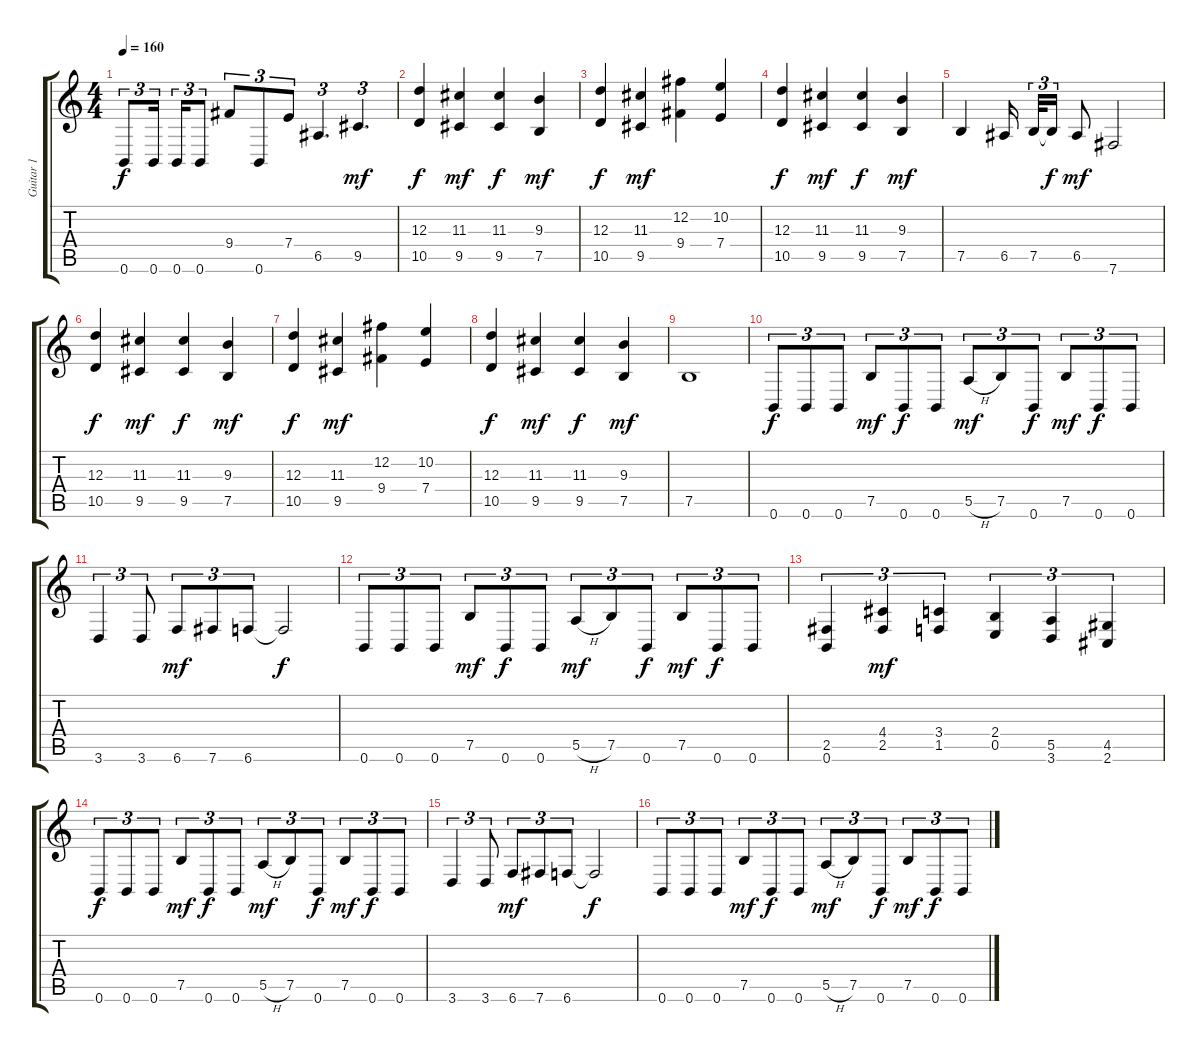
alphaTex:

\track ("Guitar 1" "Guitar 1") {instrument overdrivenguitar}
\staff {score tabs}
\tuning (B3 Gb3 D3 A2 E2 B1) {hide}
\ts (4 4)
\tempo 160
\clef g2
\ks c
0.6.8{tu (3 2) dy f} 0.6.16{tu (3 2) beam splitsecondary} 0.6.16{tu (3 2)} 0.6.8{tu (3 2)} 9.4.8{tu (3 2)} 0.6.8{tu (3 2)} 7.4.8{tu (3 2)} 6.5.4{d tu (3 2)} 9.5.4{d tu (3 2) dy mf} |
(12.3 10.5).4{dy f} (11.3 9.5).4{dy mf} (11.3 9.5).4{dy f} (9.3 7.5).4{dy mf} |
(12.3 10.5).4{dy f} (11.3 9.5).4{dy mf} (12.2 9.4).4 (10.2 7.4).4 |
(12.3 10.5).4{dy f} (11.3 9.5).4{dy mf} (11.3 9.5).4{dy f} (9.3 7.5).4{dy mf} |
7.5.4 6.5.16{beam splitsecondary} 7.5.32{tu (3 2)} 7.5{t}.16{tu (3 2) dy f} 6.5.8{dy mf} 7.6.2 |
(12.3 10.5).4{dy f} (11.3 9.5).4{dy mf} (11.3 9.5).4{dy f} (9.3 7.5).4{dy mf} |
(12.3 10.5).4{dy f} (11.3 9.5).4{dy mf} (12.2 9.4).4 (10.2 7.4).4 |
(12.3 10.5).4{dy f} (11.3 9.5).4{dy mf} (11.3 9.5).4{dy f} (9.3 7.5).4{dy mf} |
7.5.1 |
0.6.8{tu (3 2) dy f} 0.6.8{tu (3 2)} 0.6.8{tu (3 2)} 7.5.8{tu (3 2) dy mf} 0.6.8{tu (3 2) dy f} 0.6.8{tu (3 2)} 5.5{h}.8{tu (3 2) dy mf} 7.5.8{tu (3 2)} 0.6.8{tu (3 2) dy f} 7.5.8{tu (3 2) dy mf} 0.6.8{tu (3 2) dy f} 0.6.8{tu (3 2)} |
3.6.4{tu (3 2)} 3.6.8{tu (3 2)} 6.6.8{tu (3 2) dy mf} 7.6.8{tu (3 2)} 6.6.8{tu (3 2)} 6.6{t}.2{dy f} |
0.6.8{tu (3 2)} 0.6.8{tu (3 2)} 0.6.8{tu (3 2)} 7.5.8{tu (3 2) dy mf} 0.6.8{tu (3 2) dy f} 0.6.8{tu (3 2)} 5.5{h}.8{tu (3 2) dy mf} 7.5.8{tu (3 2)} 0.6.8{tu (3 2) dy f} 7.5.8{tu (3 2) dy mf} 0.6.8{tu (3 2) dy f} 0.6.8{tu (3 2)} |
(2.5 0.6).4{tu (3 2)} (4.4 2.5).4{tu (3 2) dy mf} (3.4 1.5).4{tu (3 2)} (2.4 0.5).4{tu (3 2)} (5.5 3.6).4{tu (3 2)} (4.5 2.6).4{tu (3 2)} |
0.6.8{tu (3 2) dy f} 0.6.8{tu (3 2)} 0.6.8{tu (3 2)} 7.5.8{tu (3 2) dy mf} 0.6.8{tu (3 2) dy f} 0.6.8{tu (3 2)} 5.5{h}.8{tu (3 2) dy mf} 7.5.8{tu (3 2)} 0.6.8{tu (3 2) dy f} 7.5.8{tu (3 2) dy mf} 0.6.8{tu (3 2) dy f} 0.6.8{tu (3 2)} |
3.6.4{tu (3 2)} 3.6.8{tu (3 2)} 6.6.8{tu (3 2) dy mf} 7.6.8{tu (3 2)} 6.6.8{tu (3 2)} 6.6{t}.2{dy f} |
0.6.8{tu (3 2)} 0.6.8{tu (3 2)} 0.6.8{tu (3 2)} 7.5.8{tu (3 2) dy mf} 0.6.8{tu (3 2) dy f} 0.6.8{tu (3 2)} 5.5{h}.8{tu (3 2) dy mf} 7.5.8{tu (3 2)} 0.6.8{tu (3 2) dy f} 7.5.8{tu (3 2) dy mf} 0.6.8{tu (3 2) dy f} 0.6.8{tu (3 2)}
